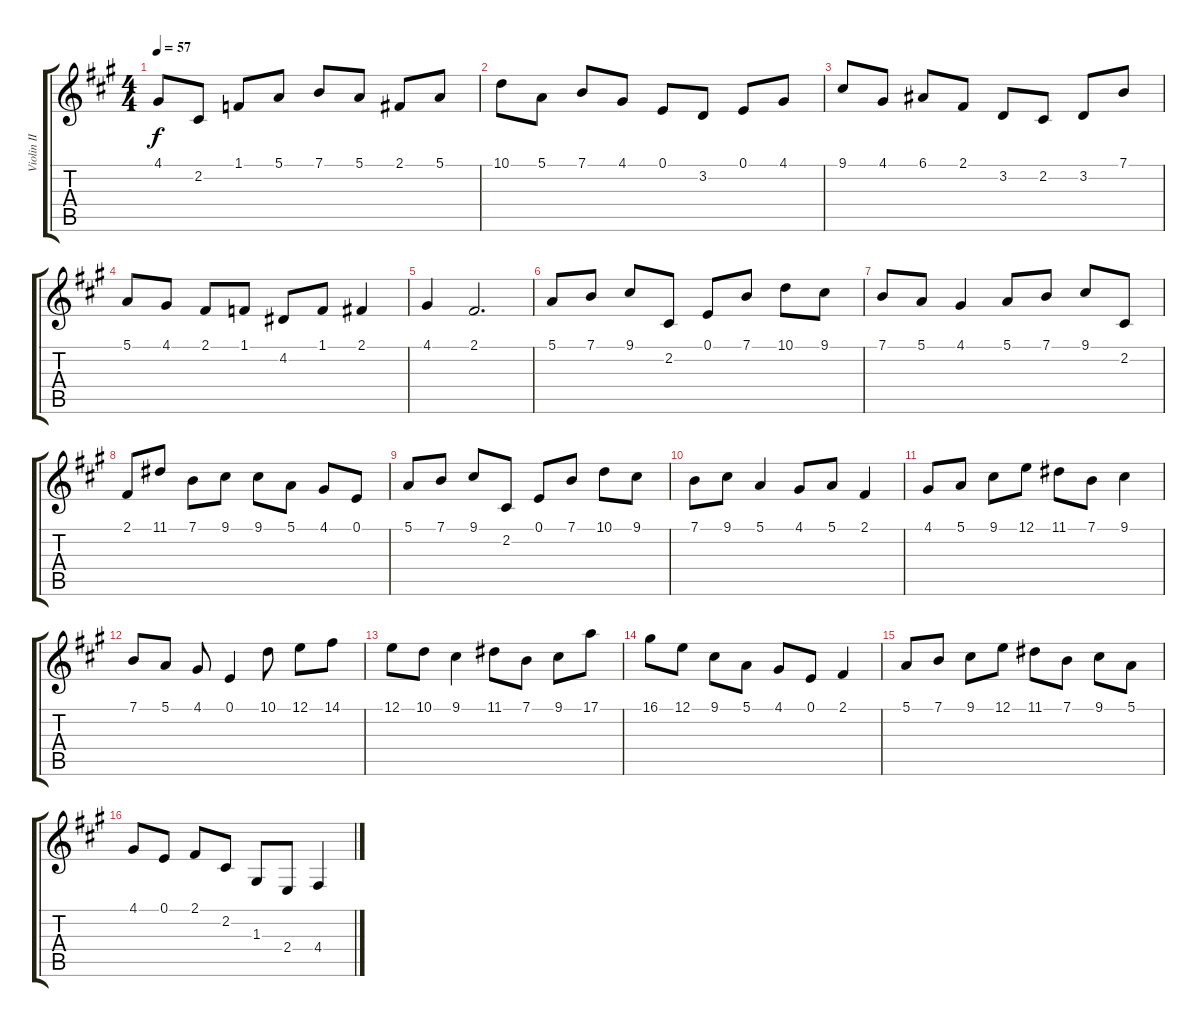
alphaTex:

\track ("Violin II" "Violin II") {instrument acousticgrandpiano bank 1}
\staff {score tabs}
\tuning (E4 B3 G3 D3 A2 E2) {hide}
\ts (4 4)
\tempo 57
\clef g2
\ks a
4.1.8{dy f} 2.2.8 1.1.8 5.1.8 7.1.8 5.1.8 2.1.8 5.1.8 |
10.1.8 5.1.8 7.1.8 4.1.8 0.1.8 3.2.8 0.1.8 4.1.8 |
9.1.8 4.1.8 6.1.8 2.1.8 3.2.8 2.2.8 3.2.8 7.1.8 |
5.1.8 4.1.8 2.1.8 1.1.8 4.2.8 1.1.8 2.1.4 |
4.1.4 2.1.2{d} |
5.1.8 7.1.8 9.1.8 2.2.8 0.1.8 7.1.8 10.1.8 9.1.8 |
7.1.8 5.1.8 4.1.4 5.1.8 7.1.8 9.1.8 2.2.8 |
2.1.8 11.1.8 7.1.8 9.1.8 9.1.8 5.1.8 4.1.8 0.1.8 |
5.1.8 7.1.8 9.1.8 2.2.8 0.1.8 7.1.8 10.1.8 9.1.8 |
7.1.8 9.1.8 5.1.4 4.1.8 5.1.8 2.1.4 |
4.1.8 5.1.8 9.1.8 12.1.8 11.1.8 7.1.8 9.1.4 |
7.1.8 5.1.8 4.1.8 0.1.4 10.1.8 12.1.8 14.1.8 |
12.1.8 10.1.8 9.1.4 11.1.8 7.1.8 9.1.8 17.1.8 |
16.1.8 12.1.8 9.1.8 5.1.8 4.1.8 0.1.8 2.1.4 |
5.1.8 7.1.8 9.1.8 12.1.8 11.1.8 7.1.8 9.1.8 5.1.8 |
4.1.8 0.1.8 2.1.8 2.2.8 1.3.8 2.4.8 4.4.4
